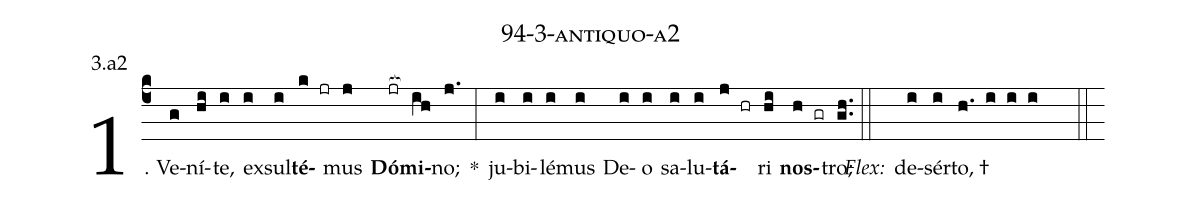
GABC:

name: 94-3-antiquo-a2;
annotation: 3.a2;
%%
(c4)1. Ve(g)ní(hi)te,(i) ex(i)sul(i)<b>té</b>(k jr)mus(j) <b>Dó</b>(jr[ocb:1{])<b>mi</b>(ih[ocb:0}])no;(j.) *(:) ju(i)bi(i)lé(i)mus(i) De(i)o(i) sa(i)lu(i)<b>tá</b>(j hr)ri(hi) <b>nos</b>(h gr)tro;(gh..) (::)
<i>Flex:</i>()  de(i)sér(i)to, †(h. i i i  ::)
